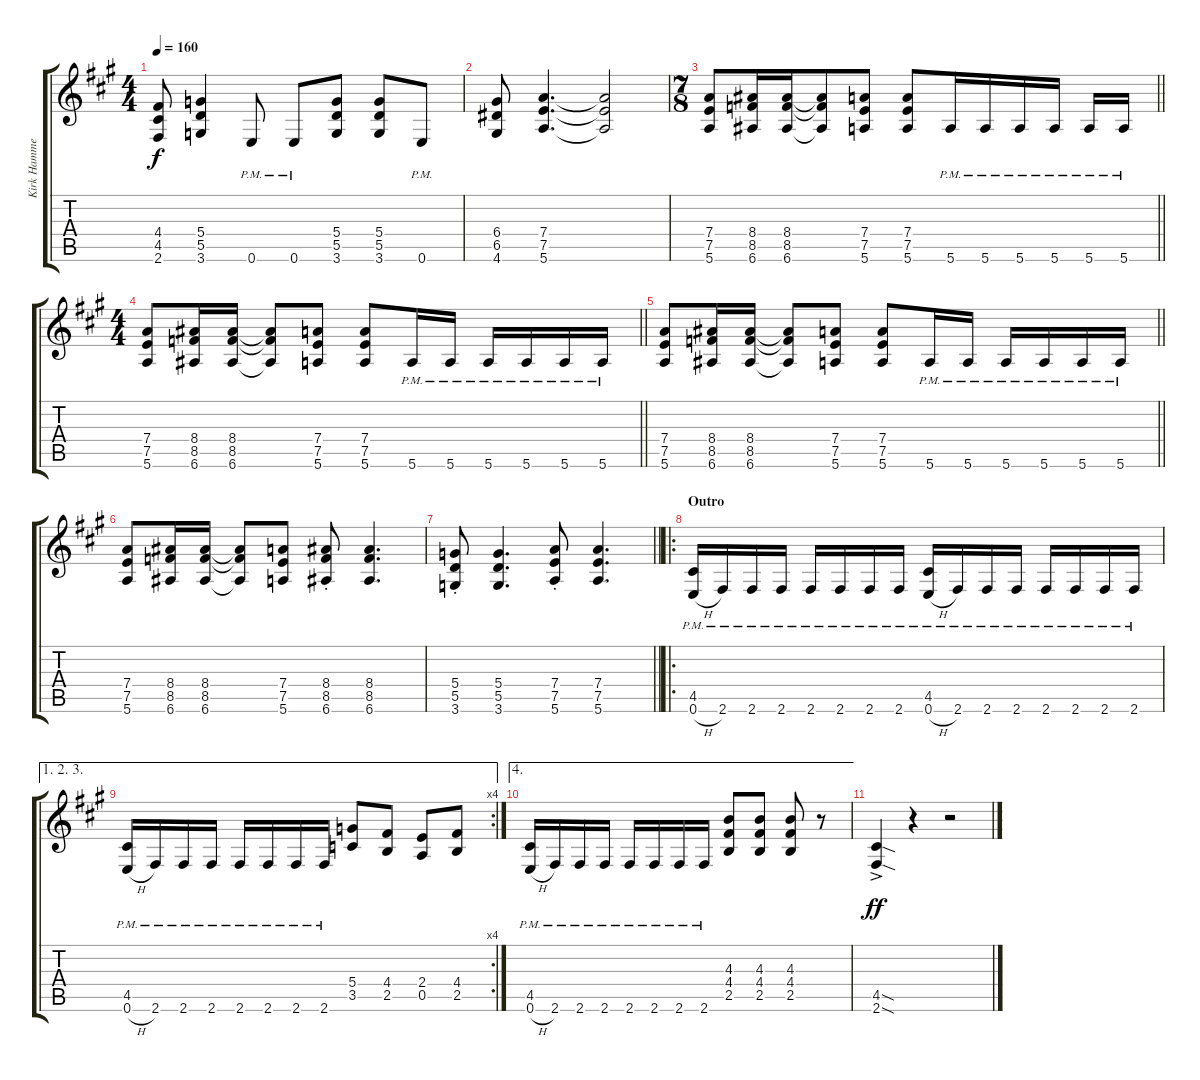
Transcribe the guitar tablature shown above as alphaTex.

\track ("Kirk Hammett" "Kirk Hamme") {instrument distortionguitar}
\staff {score tabs}
\tuning (E4 B3 G3 D3 A2 E2) {hide}
\ts (4 4)
\tempo 160
\clef g2
\ks a
(4.4 4.5 2.6).8{dy f} (5.4 5.5 3.6).4 0.6{pm}.8 0.6{pm}.8 (5.4 5.5 3.6).8 (5.4 5.5 3.6).8 0.6{pm}.8 |
(6.4 6.5 4.6).8 (7.4 7.5 5.6).4{d} (7.4{t} 7.5{t} 5.6{t}).2 |
\ts (7 8)
\barLineRight lightlight
(7.4 7.5 5.6).8 (8.4 8.5 6.6).16 (8.4 8.5 6.6).16 (8.4{t} 8.5{t} 6.6{t}).8 (7.4 7.5 5.6).8 (7.4 7.5 5.6).8 5.6{pm}.16 5.6{pm}.16 5.6{pm}.16 5.6{pm}.16 5.6{pm}.16 5.6{pm}.16 |
\ts (4 4)
\barLineRight lightlight
(7.4 7.5 5.6).8 (8.4 8.5 6.6).16 (8.4 8.5 6.6).16 (8.4{t} 8.5{t} 6.6{t}).8 (7.4 7.5 5.6).8 (7.4 7.5 5.6).8 5.6{pm}.16 5.6{pm}.16 5.6{pm}.16 5.6{pm}.16 5.6{pm}.16 5.6{pm}.16 |
\barLineRight lightlight
(7.4 7.5 5.6).8 (8.4 8.5 6.6).16 (8.4 8.5 6.6).16 (8.4{t} 8.5{t} 6.6{t}).8 (7.4 7.5 5.6).8 (7.4 7.5 5.6).8 5.6{pm}.16 5.6{pm}.16 5.6{pm}.16 5.6{pm}.16 5.6{pm}.16 5.6{pm}.16 |
(7.4 7.5 5.6).8 (8.4 8.5 6.6).16 (8.4 8.5 6.6).16 (8.4{t} 8.5{t} 6.6{t}).8 (7.4 7.5 5.6).8 (8.4 8.5{st} 6.6).8 (8.4 8.5 6.6).4{d} |
\barLineRight lightlight
(5.4 5.5 3.6{st}).8 (5.4 5.5 3.6).4{d} (7.4{st} 7.5 5.6).8 (7.4 7.5 5.6).4{d} |
\ro
\section ("" "Outro")
(4.5 0.6{h pm}).16 2.6{pm}.16 2.6{pm}.16 2.6{pm}.16 2.6{pm}.16 2.6{pm}.16 2.6{pm}.16 2.6{pm}.16 (4.5 0.6{h pm}).16 2.6{pm}.16 2.6{pm}.16 2.6{pm}.16 2.6{pm}.16 2.6{pm}.16 2.6{pm}.16 2.6{pm}.16 |
\ae (1 2 3)
\rc 4
(4.5 0.6{h pm}).16 2.6{pm}.16 2.6{pm}.16 2.6{pm}.16 2.6{pm}.16 2.6{pm}.16 2.6{pm}.16 2.6{pm}.16 (5.4 3.5).8 (4.4 2.5).8 (2.4 0.5).8 (4.4 2.5).8 |
\ae 4
(4.5 0.6{h pm}).16 2.6{pm}.16 2.6{pm}.16 2.6{pm}.16 2.6{pm}.16 2.6{pm}.16 2.6{pm}.16 2.6{pm}.16 (4.3 4.4 2.5).8 (4.3 4.4 2.5).8 (4.3 4.4 2.5).8 r.8 |
(4.5{sod} 2.6{sod ac}).4{dy ff} r.4 r.2
